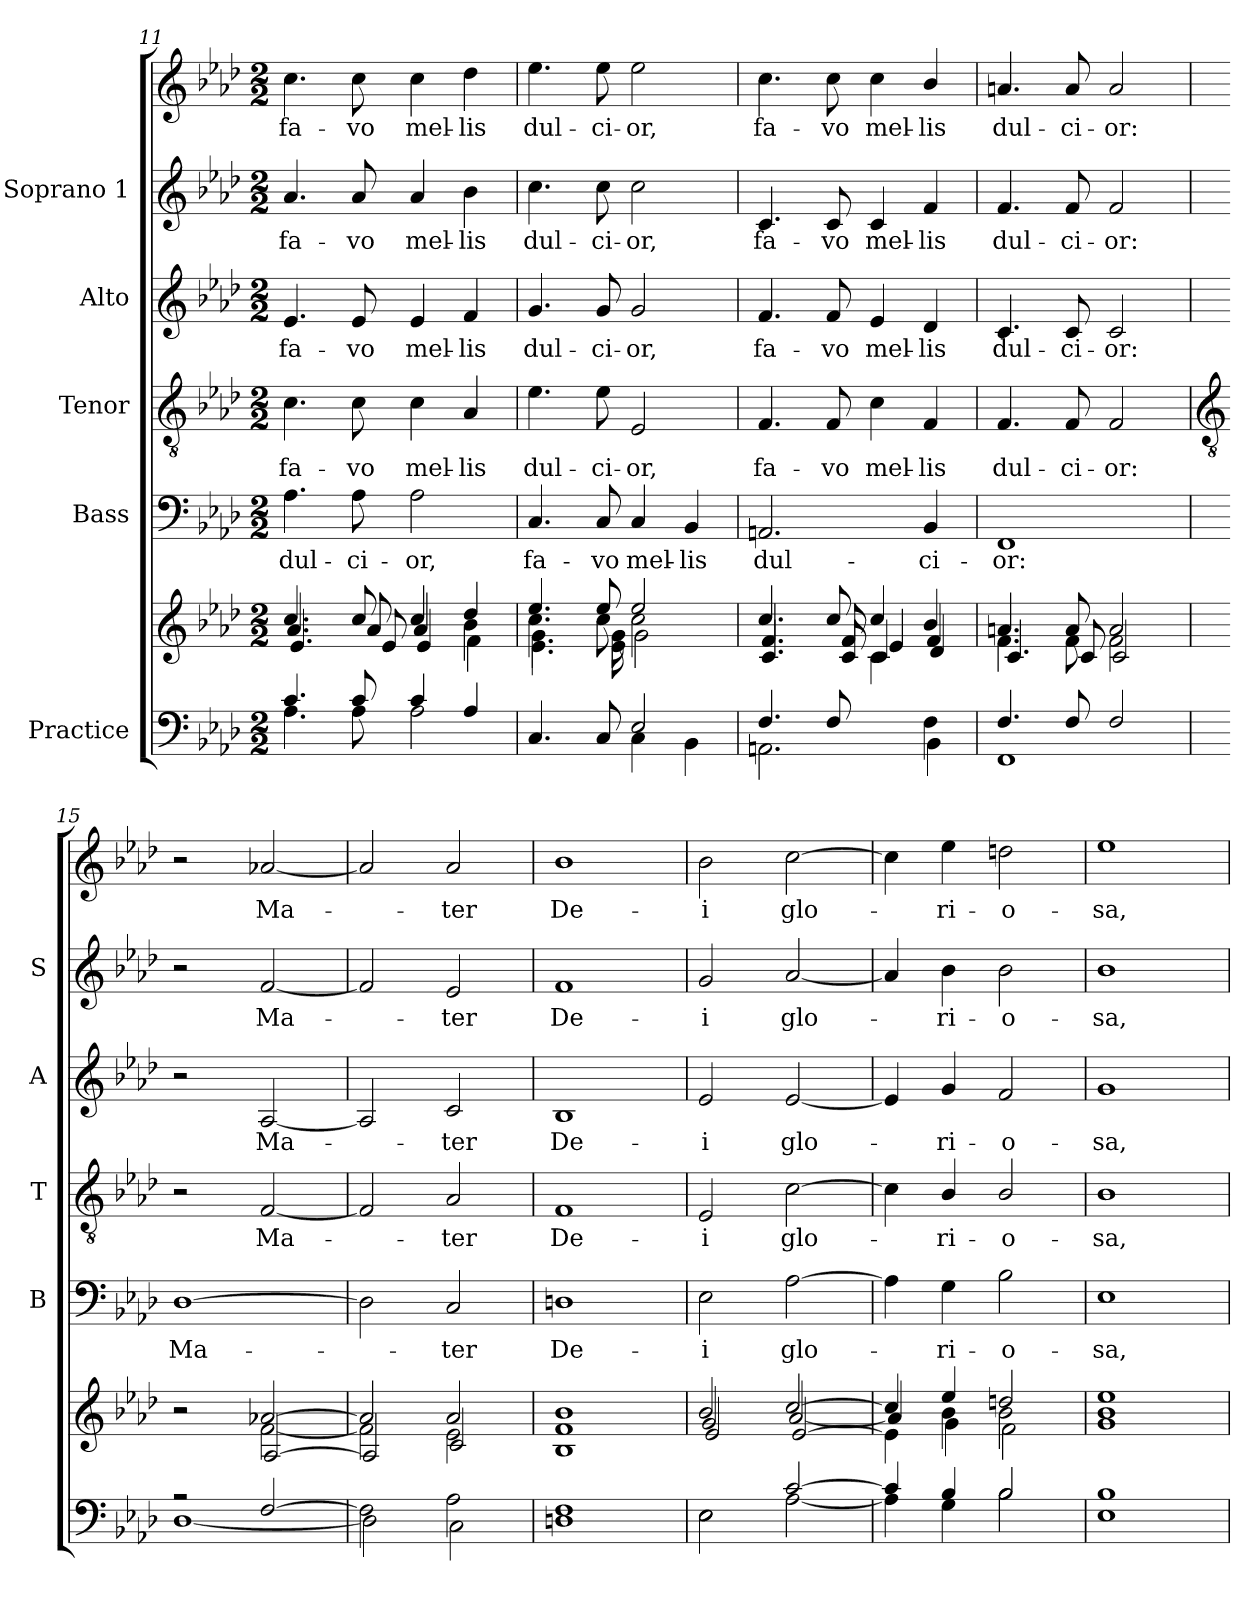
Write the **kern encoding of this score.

**kern	**kern	**kern	**text	**kern	**text	**kern	**text	**kern	**text	**kern	**text
*part5	*part5	*part4	*part4	*part3	*part3	*part2	*part2	*part1	*part1	*part1	*part1
*staff7	*staff6	*staff5	*staff5	*staff4	*staff4	*staff3	*staff3	*staff2	*staff2	*staff1	*staff1
*I"Practice	*	*I"Bass	*	*I"Tenor	*	*I"Alto	*	*I"Soprano 1	*	*	*
*	*	*I'B	*	*I'T	*	*I'A	*	*I'S	*	*	*
*clefF4	*clefG2	*clefF4	*	*clefGv2	*	*clefG2	*	*clefG2	*	*clefG2	*
*k[b-e-a-d-]	*k[b-e-a-d-]	*k[b-e-a-d-]	*	*k[b-e-a-d-]	*	*k[b-e-a-d-]	*	*k[b-e-a-d-]	*	*k[b-e-a-d-]	*
*A-:	*A-:	*A-:	*	*A-:	*	*A-:	*	*A-:	*	*A-:	*
*M2/2	*M2/2	*M2/2	*	*M2/2	*	*M2/2	*	*M2/2	*	*M2/2	*
=11	=11	=11	=11	=11	=11	=11	=11	=11	=11	=11	=11
*^	*^	*	*	*	*	*	*	*	*	*	*
*	*	*	*^	*	*	*	*	*	*	*	*	*	*
!	!	!	!	!	!	!LO:LY:b	!	!LO:LY:b	!	!LO:LY:b	!	!LO:LY:b	!	!LO:LY:b
4.c	4.A-	4.cc/	4.a-/	4.e-/	4.A-	dul-	4.c	fa-	4.e-	fa-	4.a-	fa-	4.cc	fa-
!	!	!	!	!	!	!LO:LY:b	!	!LO:LY:b	!	!LO:LY:b	!	!LO:LY:b	!	!LO:LY:b
8c	8A-	8cc/	8a-/	8e-/	8A-	-ci-	8c	-vo	8e-	-vo	8a-	-vo	8cc	-vo
!	!	!	!	!	!	!LO:LY:b	!	!LO:LY:b	!	!LO:LY:b	!	!LO:LY:b	!	!LO:LY:b
4c/	2A-	4cc/	4a-/	4e-/	2A-	-or,	4c	mel-	4e-	mel-	4a-	mel-	4cc	mel-
!	!	!	!	!	!	!	!	!LO:LY:b	!	!LO:LY:b	!	!LO:LY:b	!	!LO:LY:b
4A-/	.	4dd-	4b-	4f\	.	.	4A-	-lis	4f	-lis	4b-	-lis	4dd-	-lis
=12	=12	=12	=12	=12	=12	=12	=12	=12	=12	=12	=12	=12	=12	=12
*	*	*	*	*^	*	*	*	*	*	*	*	*	*	*
!	!	!	!	!	!	!	!LO:LY:b	!	!LO:LY:b	!	!LO:LY:b	!	!LO:LY:b	!	!LO:LY:b
2ryy	4.C/	4.ee-	4.cc	4.g\	4.e-\	4.C/	fa-	4.e-	dul-	4.g	dul-	4.cc	dul-	4.ee-	dul-
!	!	!	!	!	!	!	!LO:LY:b	!	!LO:LY:b	!	!LO:LY:b	!	!LO:LY:b	!	!LO:LY:b
.	8C/	8ee-	8cc	8g\	8e-\	8C/	-vo	8e-	-ci-	8g	-ci-	8cc	-ci-	8ee-	-ci-
!	!	!	!	!	!	!	!LO:LY:b	!	!LO:LY:b	!	!LO:LY:b	!	!LO:LY:b	!	!LO:LY:b
2E-/	4C\	2ee-	2cc	2g\	2ryy	4C/	mel-	2E-	-or,	2g	-or,	2cc	-or,	2ee-	-or,
!	!	!	!	!	!	!	!LO:LY:b	!	!	!	!	!	!	!	!
.	4BB-\	.	.	.	.	4BB-	-lis	.	.	.	.	.	.	.	.
=13	=13	=13	=13	=13	=13	=13	=13	=13	=13	=13	=13	=13	=13	=13	=13
!	!	!	!	!	!	!	!LO:LY:b	!	!LO:LY:b	!	!LO:LY:b	!	!LO:LY:b	!	!LO:LY:b
4.F/	2.AAn\	4.cc/	4.c/	4.f/	2ryy	2.AAn	dul-	4.F	fa-	4.f	fa-	4.c	fa-	4.cc	fa-
!	!	!	!	!	!	!	!	!	!LO:LY:b	!	!LO:LY:b	!	!LO:LY:b	!	!LO:LY:b
8F/	.	8cc/	8c/	8f/	.	.	.	8F	-vo	8f	-vo	8c	-vo	8cc	-vo
!	!	!	!	!	!	!	!	!	!LO:LY:b	!	!LO:LY:b	!	!LO:LY:b	!	!LO:LY:b
4ryy	.	4cc/	4c/	4e-/	4c\	.	.	4c	mel-	4e-	mel-	4c	mel-	4cc	mel-
!	!	!	!	!	!	!	!LO:LY:b	!	!LO:LY:b	!	!LO:LY:b	!	!LO:LY:b	!	!LO:LY:b
4F\	4BB-\	4b-/	4f/	4d-/	4ryy	4BB-	-ci-	4F	-lis	4d-	-lis	4f	-lis	4b-/	-lis
=14	=14	=14	=14	=14	=14	=14	=14	=14	=14	=14	=14	=14	=14	=14	=14
!	!	!	!	!	!	!	!LO:LY:b	!	!LO:LY:b	!	!LO:LY:b	!	!LO:LY:b	!	!LO:LY:b
*	*	*	*	*v	*v	*	*	*	*	*	*	*	*	*	*
4.F/	1FF	4.an/	4.f	4.c	1FF	-or:	4.F	dul-	4.c	dul-	4.f	dul-	4.an/	dul-
!	!	!	!	!	!	!	!	!LO:LY:b	!	!LO:LY:b	!	!LO:LY:b	!	!LO:LY:b
8F/	.	8a/	8f	8c	.	.	8F	-ci-	8c	-ci-	8f	-ci-	8a/	-ci-
!	!	!	!	!	!	!	!	!LO:LY:b	!	!LO:LY:b	!	!LO:LY:b	!	!LO:LY:b
2F/	.	2a/	2f	2c	.	.	2F	-or:	2c	-or:	2f	-or:	2a/	-or:
!!LO:LB:g=z
=15	=15	=15	=15	=15	=15	=15	=15	=15	=15	=15	=15	=15	=15	=15
*	*	*	*	*	*	*	*clefGv2	*	*	*	*	*	*	*
!	!	!	!	!	!	!LO:LY:b	!	!	!	!	!	!	!	!
2r	[1D-\	2r	2r	2r	[1D-	Ma-	2r	.	2r	.	2r	.	2r	.
!	!	!	!	!	!	!	!	!LO:LY:b	!	!LO:LY:b	!	!LO:LY:b	!	!LO:LY:b
[2F/	.	[2a-X/	[2f	[2A-	.	.	[2F	Ma-	[2A-	Ma-	[2f	Ma-	[2a-X	Ma-
=16	=16	=16	=16	=16	=16	=16	=16	=16	=16	=16	=16	=16	=16	=16
2F\]	2D-\]	2a-/]	2f]	2A-]	2D-]	.	2F]	.	2A-]	.	2f]	.	2a-]	.
!	!	!	!	!	!	!LO:LY:b	!	!LO:LY:b	!	!LO:LY:b	!	!LO:LY:b	!	!LO:LY:b
2A-\	2C\	2a-/	2e-	2c	2C	ter	2A-/	ter	2c	ter	2e-	ter	2a-	ter
=17	=17	=17	=17	=17	=17	=17	=17	=17	=17	=17	=17	=17	=17	=17
!	!	!	!	!	!	!LO:LY:b	!	!LO:LY:b	!	!LO:LY:b	!	!LO:LY:b	!	!LO:LY:b
1F	1Dn\	1b-	1f	1B-	1Dn	De-	1F	De-	1B-	De-	1f	-De-	1b-	De-
=18	=18	=18	=18	=18	=18	=18	=18	=18	=18	=18	=18	=18	=18	=18
!	!	!	!	!	!	!LO:LY:b	!	!LO:LY:b	!	!LO:LY:b	!	!LO:LY:b	!	!LO:LY:b
2E-\	2E-\	2b-/	2g/	2e-/	2E-	-i	2E-	-i	2e-	-i	2g	i	2b-	-i
!	!	!	!	!	!	!LO:LY:b	!	!LO:LY:b	!	!LO:LY:b	!	!LO:LY:b	!	!LO:LY:b
[2c	[2A-\	[2cc/	[2a-/	[2e-/	[2A-	glo-	[2c	glo-	[2e-	glo-	[2a-	glo-	[2cc	glo-
=19	=19	=19	=19	=19	=19	=19	=19	=19	=19	=19	=19	=19	=19	=19
4c]	4A-\]	4cc/]	4a-/]	4e-\]	4A-]	.	4c]	.	4e-]	.	4a-]	.	4cc]	.
!	!	!	!	!	!	!LO:LY:b	!	!LO:LY:b	!	!LO:LY:b	!	!LO:LY:b	!	!LO:LY:b
4B-	4G\	4ee-	4b-	4g\	4G	ri-	4B-/	ri-	4g	ri-	4b-	-ri-	4ee-	ri-
!	!	!	!	!	!	!LO:LY:b	!	!LO:LY:b	!	!LO:LY:b	!	!LO:LY:b	!	!LO:LY:b
2B-	2B-\	2ddn	2b-	2f\	2B-	-o-	2B-/	-o-	2f	-o-	2b-	-o-	2ddn	-o-
=20	=20	=20	=20	=20	=20	=20	=20	=20	=20	=20	=20	=20	=20	=20
!	!	!	!	!	!	!LO:LY:b	!	!LO:LY:b	!	!LO:LY:b	!	!LO:LY:b	!	!LO:LY:b
1B-	1E-\	1ee-	1b-	1g	1E-	-sa,	1B-	-sa,	1g	-sa,	1b-	sa,	1ee-	-sa,
*v	*v	*	*	*	*	*	*	*	*	*	*	*	*	*
*	*v	*v	*v	*	*	*	*	*	*	*	*	*	*
=	=	=	=	=	=	=	=	=	=	=	=
*-	*-	*-	*-	*-	*-	*-	*-	*-	*-	*-	*-
